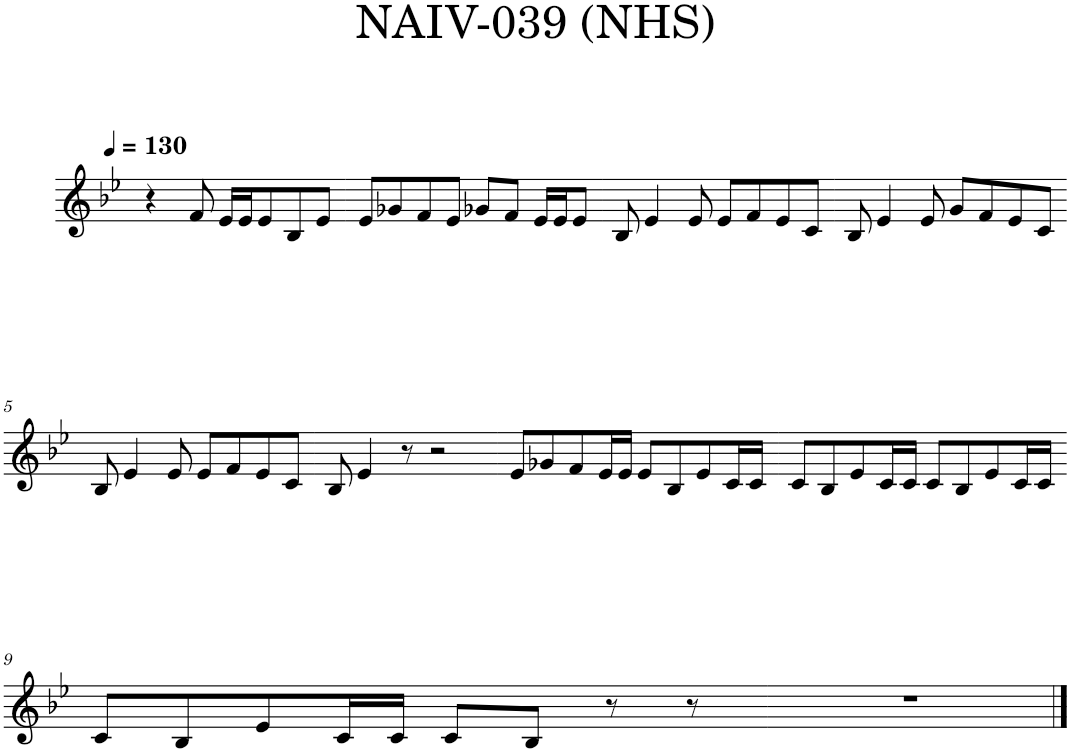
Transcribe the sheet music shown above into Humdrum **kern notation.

**kern
*part1
*staff1
*I"Piano
*I'Pno.
*clefG2
*k[b-e-]
=1
4r
8f/
16e-/LL
16e-/J
8e-/
8B-/
8e-/J
=2
8e-/L
8g-X/
8f/
8e-/J
8g-X/L
8f/J
16e-/LL
16e-/J
8e-/J
=3
8B-/
4e-/
8e-/
8e-/L
8f/
8e-/
8c/J
=4
8B-/
4e-/
8e-/
8g/L
8f/
8e-/
8c/J
!!LO:LB:g=z
=5
8B-/
4e-/
8e-/
8e-/L
8f/
8e-/
8c/J
=6
8B-/
4e-/
8r
2r
=7
8e-/L
8g-X/
8f/
16e-/L
16e-/JJ
8e-/L
8B-/
8e-/
16c/L
16c/JJ
=8
8c/L
8B-/
8e-/
16c/L
16c/JJ
8c/L
8B-/
8e-/
16c/L
16c/JJ
!!LO:LB:g=z
=9
8c/L
8B-/
8e-/
16c/L
16c/JJ
8c/L
8B-/J
8r
8r
=10
1r
==
*-
